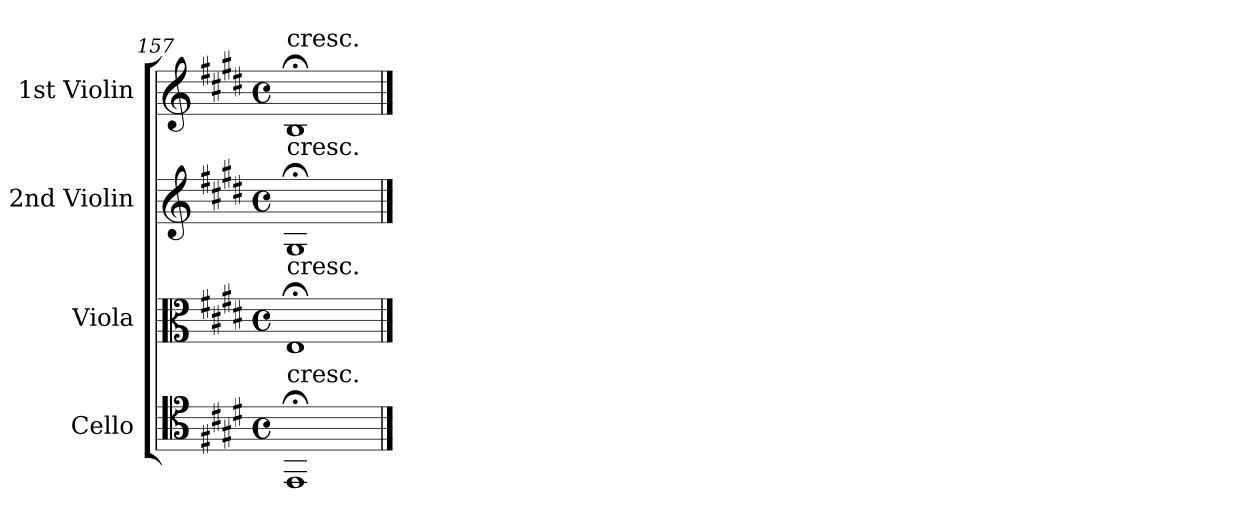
**kern	**kern	**kern	**kern
*part4	*part3	*part2	*part1
*staff4	*staff3	*staff2	*staff1
*I"Cello	*I"Viola	*I"2nd Violin	*I"1st Violin
*	*I'Vla	*I'Vln	*I'Vln
*clefC4	*clefC3	*clefG2	*clefG2
*k[f#c#g#d#]	*k[f#c#g#d#]	*k[f#c#g#d#]	*k[f#c#g#d#]
*M4/4	*M4/4	*M4/4	*M4/4
*met(c)	*met(c)	*met(c)	*met(c)
=157	=157	=157	=157
!	!	!	!LO:TX:t=cresc.
!	!	!LO:TX:t=cresc.	!
!	!LO:TX:t=cresc.	!	!
!LO:TX:t=cresc.	!	!	!
1EE;<	1E;<	1G#;<	1B;<
==	==	==	==
*-	*-	*-	*-
